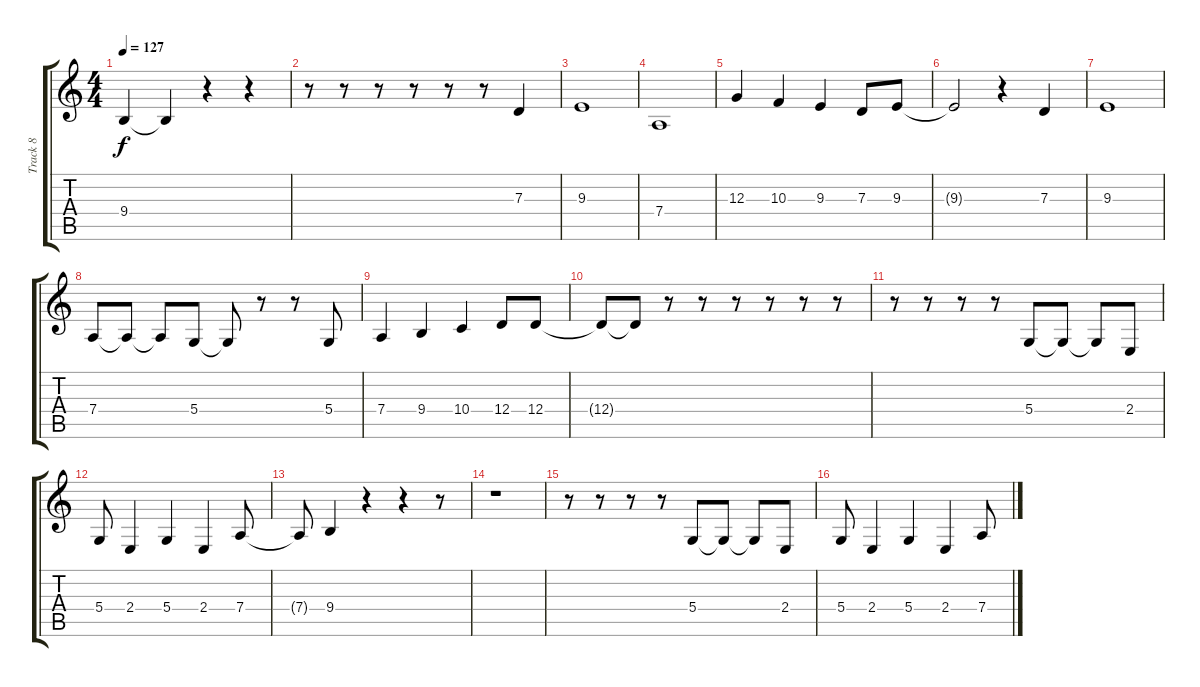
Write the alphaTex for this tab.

\track ("Track 8" "Track 8") {instrument lead6voice}
\staff {score tabs}
\tuning (E4 B3 G3 D3 A2 E2) {hide}
\ts (4 4)
\tempo 127
\clef g2
\ks c
9.4{t}.4{dy f} 9.4{t}.4 r.4 r.4 |
r.8 r.8 r.8 r.8 r.8 r.8 7.3.4 |
9.3.1 |
7.4.1 |
12.3.4 10.3.4 9.3.4 7.3.8 9.3.8 |
9.3{t}.2 r.4 7.3.4 |
9.3.1 |
7.4.8 7.4{t}.8 7.4{t}.8 5.4.8 5.4{t}.8 r.8 r.8 5.4.8 |
7.4.4 9.4.4 10.4.4 12.4.8 12.4.8 |
12.4{t}.8 12.4{t}.8 r.8 r.8 r.8 r.8 r.8 r.8 |
r.8 r.8 r.8 r.8 5.4.8 5.4{t}.8 5.4{t}.8 2.4.8 |
5.4.8 2.4.4 5.4.4 2.4.4 7.4.8 |
7.4{t}.8 9.4.4 r.4 r.4 r.8 |
r.1 |
r.8 r.8 r.8 r.8 5.4.8 5.4{t}.8 5.4{t}.8 2.4.8 |
5.4.8 2.4.4 5.4.4 2.4.4 7.4.8
